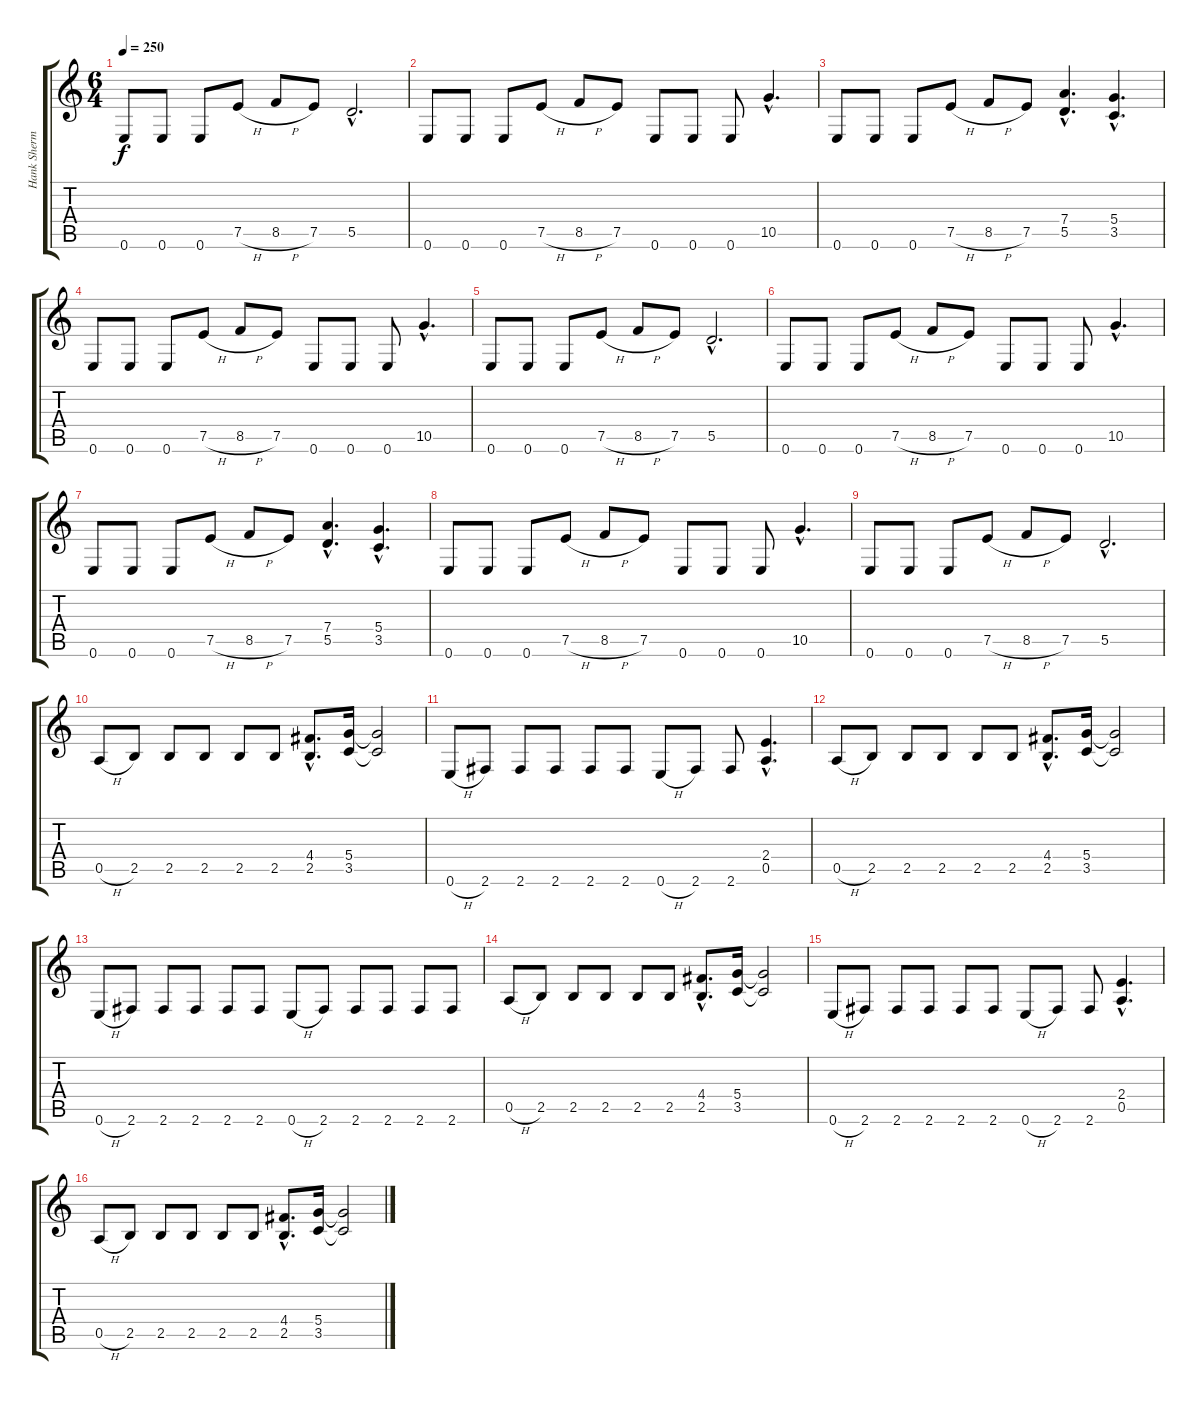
\track ("Hank Shermann" "Hank Sherm") {instrument distortionguitar}
\staff {score tabs}
\tuning (E4 B3 G3 D3 A2 E2) {hide}
\ts (6 4)
\tempo 250
\clef g2
\ks c
0.6.8{dy f} 0.6.8 0.6.8 7.5{h}.8 8.5{h}.8 7.5.8 5.5{hac}.2{d} |
0.6.8 0.6.8 0.6.8 7.5{h}.8 8.5{h}.8 7.5.8 0.6.8 0.6.8 0.6.8 10.5{hac}.4{d} |
0.6.8 0.6.8 0.6.8 7.5{h}.8 8.5{h}.8 7.5.8 (7.4{hac} 5.5{hac}).4{d} (5.4{hac} 3.5{hac}).4{d} |
0.6.8 0.6.8 0.6.8 7.5{h}.8 8.5{h}.8 7.5.8 0.6.8 0.6.8 0.6.8 10.5{hac}.4{d} |
0.6.8 0.6.8 0.6.8 7.5{h}.8 8.5{h}.8 7.5.8 5.5{hac}.2{d} |
0.6.8 0.6.8 0.6.8 7.5{h}.8 8.5{h}.8 7.5.8 0.6.8 0.6.8 0.6.8 10.5{hac}.4{d} |
0.6.8 0.6.8 0.6.8 7.5{h}.8 8.5{h}.8 7.5.8 (7.4{hac} 5.5{hac}).4{d} (5.4{hac} 3.5{hac}).4{d} |
0.6.8 0.6.8 0.6.8 7.5{h}.8 8.5{h}.8 7.5.8 0.6.8 0.6.8 0.6.8 10.5{hac}.4{d} |
0.6.8 0.6.8 0.6.8 7.5{h}.8 8.5{h}.8 7.5.8 5.5{hac}.2{d} |
0.5{h}.8 2.5.8 2.5.8 2.5.8 2.5.8 2.5.8 (4.4{hac} 2.5{hac}).8{d} (5.4 3.5).16 (5.4{t} 3.5{t}).2 |
0.6{h}.8 2.6.8 2.6.8 2.6.8 2.6.8 2.6.8 0.6{h}.8 2.6.8 2.6.8 (2.4{hac} 0.5{hac}).4{d} |
0.5{h}.8 2.5.8 2.5.8 2.5.8 2.5.8 2.5.8 (4.4{hac} 2.5{hac}).8{d} (5.4 3.5).16 (5.4{t} 3.5{t}).2 |
0.6{h}.8 2.6.8 2.6.8 2.6.8 2.6.8 2.6.8 0.6{h}.8 2.6.8 2.6.8 2.6.8 2.6.8 2.6.8 |
0.5{h}.8 2.5.8 2.5.8 2.5.8 2.5.8 2.5.8 (4.4{hac} 2.5{hac}).8{d} (5.4 3.5).16 (5.4{t} 3.5{t}).2 |
0.6{h}.8 2.6.8 2.6.8 2.6.8 2.6.8 2.6.8 0.6{h}.8 2.6.8 2.6.8 (2.4{hac} 0.5{hac}).4{d} |
0.5{h}.8 2.5.8 2.5.8 2.5.8 2.5.8 2.5.8 (4.4{hac} 2.5{hac}).8{d} (5.4 3.5).16 (5.4{t} 3.5{t}).2
